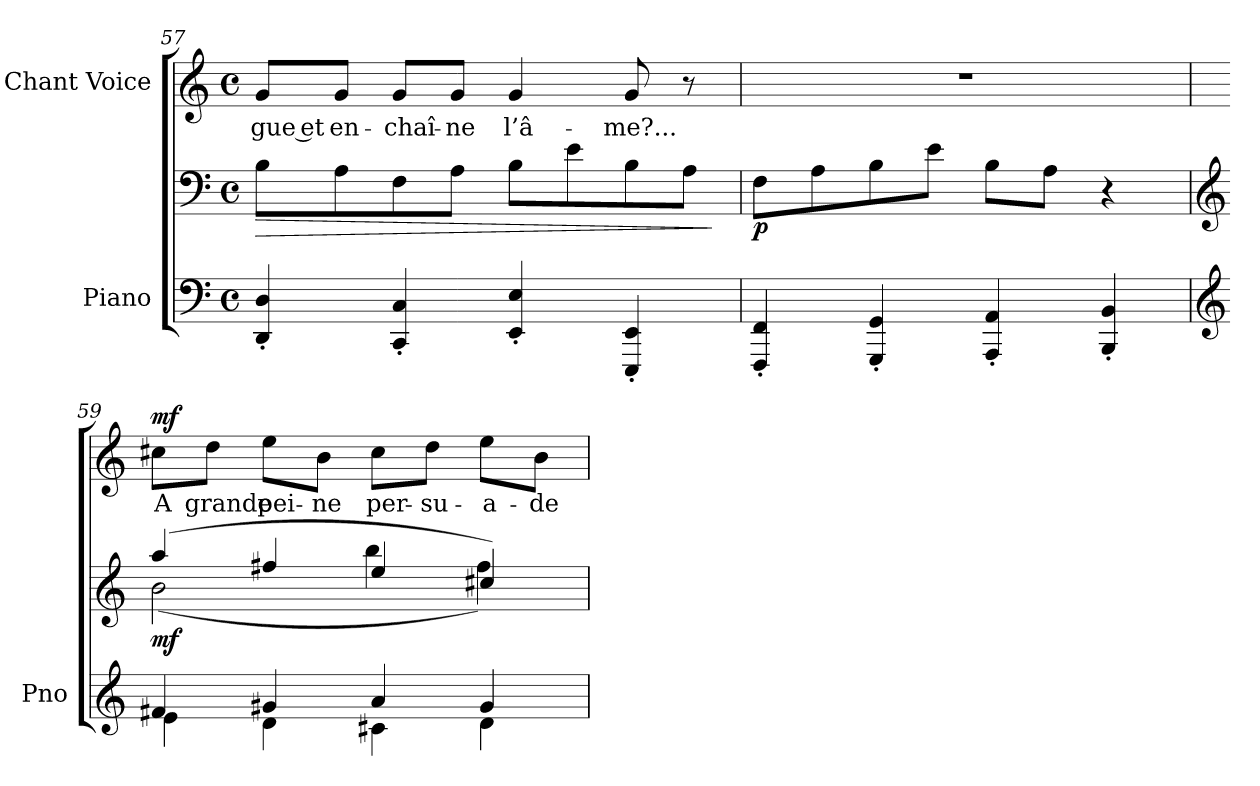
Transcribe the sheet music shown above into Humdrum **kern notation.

**kern	**kern	**dynam	**kern	**text	**dynam
*part2	*part2	*part2	*part1	*part1	*part1
*staff3	*staff2	*staff2/3	*staff1	*staff1	*staff1
*I"Piano	*	*	*I"Chant Voice	*	*
*I'Pno	*	*	*	*	*
*clefF4	*clefF4	*	*clefG2	*	*
*k[]	*k[]	*	*k[]	*	*
*M4/4	*M4/4	*	*M4/4	*	*
*met(c)	*met(c)	*	*met(c)	*	*
=57	=57	=57	=57	=57	=57
!	!	!LO:HP:b	!	!	!
4DD/'< 4D/'<	8B\L	>	8g/L	-gue et	.
.	8A\	.	8g/J	en-	.
4CC/'< 4C/'<	8F\	.	8g/L	-chaî-	.
.	8A\J	.	8g/J	-ne	.
4EE/'< 4E/'<	8B\L	.	4g/	l’â-	.
.	8e\	.	.	.	.
4EEE/'< 4EE/'<	8B\	.	8g/	-me?...	.
.	8A\J	.	8r	.	.
.	.	]	.	.	.
=58	=58	=58	=58	=58	=58
!	!	!LO:DY:b	!	!	!
4FFF/'< 4FF/'<	8F\L	p	1r	.	.
.	8A\	.	.	.	.
4GGG/'< 4GG/'<	8B\	.	.	.	.
.	8e\J	.	.	.	.
4AAA/'< 4AA/'<	8B\L	.	.	.	.
.	8A\J	.	.	.	.
4BBB/'< 4BB/'<	4r	.	.	.	.
=59	=59	=59	=59	=59	=59
*clefG2	*clefG2	*	*	*	*
*^	*^	*	*	*	*
!	!	!	!	!LO:DY:b	!	!	!LO:DY:a
4f#X/	4e\	(4aa/	(2b\	mf	8cc#X\L	A	mf
.	.	.	.	.	8dd\J	grande	.
4g#X/	4d\	4ff#X/	.	.	8ee\L	pei-	.
.	.	.	.	.	8b\J	-ne	.
4a/	4c#X\	4ee/	4bb\	.	8cc#\L	per-	.
.	.	.	.	.	8dd\J	-su-	.
4g#/	4d\	4cc#X/)	4ff#\)	.	8ee\L	-a-	.
.	.	.	.	.	8b\J	-de-	.
*v	*v	*	*	*	*	*	*
*	*v	*v	*	*	*	*
=	=	=	=	=	=
*-	*-	*-	*-	*-	*-
